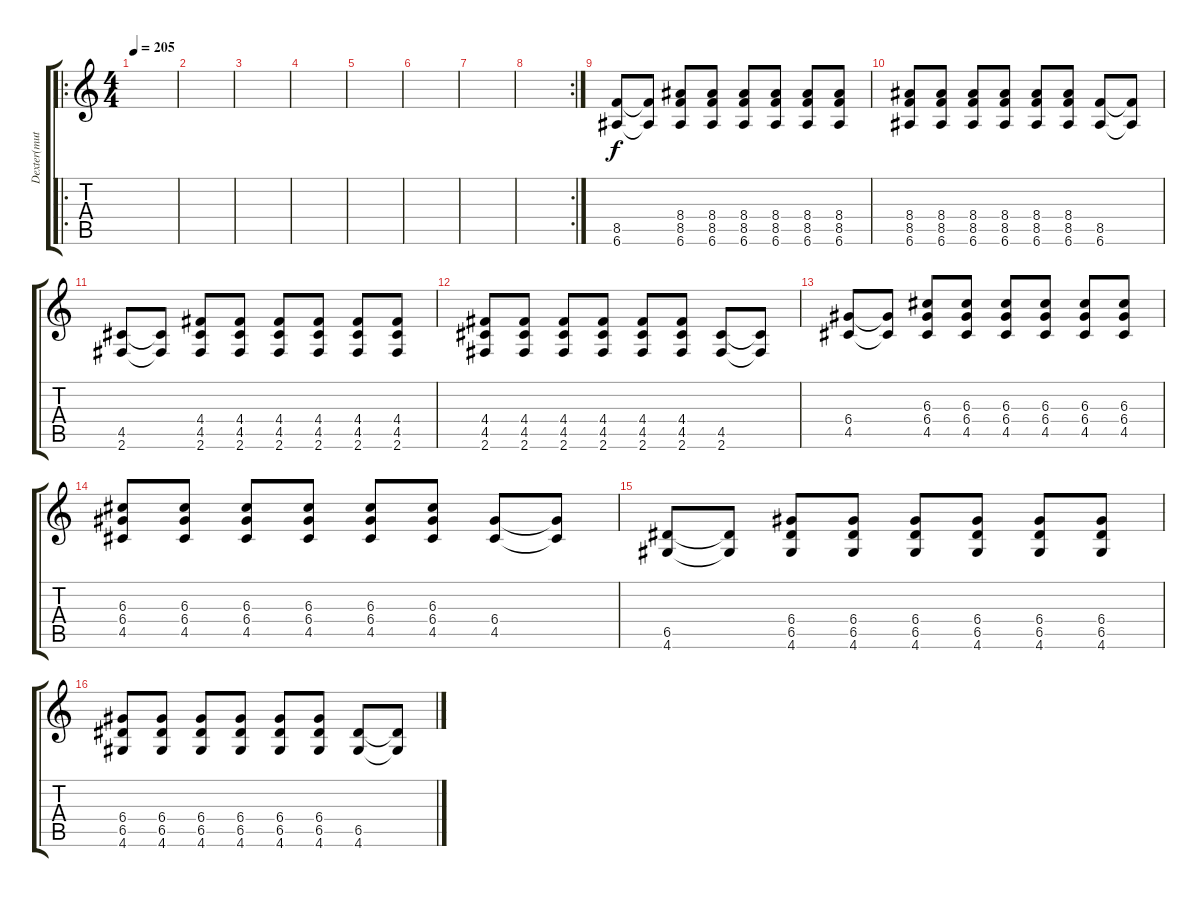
\track ("Dexter(muted guitar)" "Dexter(mut") {instrument electricguitarmuted}
\staff {score tabs}
\tuning (E4 B3 G3 D3 A2 E2) {hide}
\ro
\ts (4 4)
\tempo 205
\clef g2
\ks c
|
|
|
|
|
|
|
\rc 2
|
(8.5 6.6).8 (8.5{t} 6.6{t}).8 (8.4 8.5 6.6).8 (8.4 8.5 6.6).8 (8.4 8.5 6.6).8 (8.4 8.5 6.6).8 (8.4 8.5 6.6).8 (8.4 8.5 6.6).8 |
(8.4 8.5 6.6).8 (8.4 8.5 6.6).8 (8.4 8.5 6.6).8 (8.4 8.5 6.6).8 (8.4 8.5 6.6).8 (8.4 8.5 6.6).8 (8.5 6.6).8 (8.5{t} 6.6{t}).8 |
(4.5 2.6).8 (4.5{t} 2.6{t}).8 (4.4 4.5 2.6).8 (4.4 4.5 2.6).8 (4.4 4.5 2.6).8 (4.4 4.5 2.6).8 (4.4 4.5 2.6).8 (4.4 4.5 2.6).8 |
(4.4 4.5 2.6).8 (4.4 4.5 2.6).8 (4.4 4.5 2.6).8 (4.4 4.5 2.6).8 (4.4 4.5 2.6).8 (4.4 4.5 2.6).8 (4.5 2.6).8 (4.5{t} 2.6{t}).8 |
(6.4 4.5).8 (6.4{t} 4.5{t}).8 (6.3 6.4 4.5).8 (6.3 6.4 4.5).8 (6.3 6.4 4.5).8 (6.3 6.4 4.5).8 (6.3 6.4 4.5).8 (6.3 6.4 4.5).8 |
(6.3 6.4 4.5).8 (6.3 6.4 4.5).8 (6.3 6.4 4.5).8 (6.3 6.4 4.5).8 (6.3 6.4 4.5).8 (6.3 6.4 4.5).8 (6.4 4.5).8 (6.4{t} 4.5{t}).8 |
(6.5 4.6).8 (6.5{t} 4.6{t}).8 (6.4 6.5 4.6).8 (6.4 6.5 4.6).8 (6.4 6.5 4.6).8 (6.4 6.5 4.6).8 (6.4 6.5 4.6).8 (6.4 6.5 4.6).8 |
(6.4 6.5 4.6).8 (6.4 6.5 4.6).8 (6.4 6.5 4.6).8 (6.4 6.5 4.6).8 (6.4 6.5 4.6).8 (6.4 6.5 4.6).8 (6.5 4.6).8 (6.5{t} 4.6{t}).8
